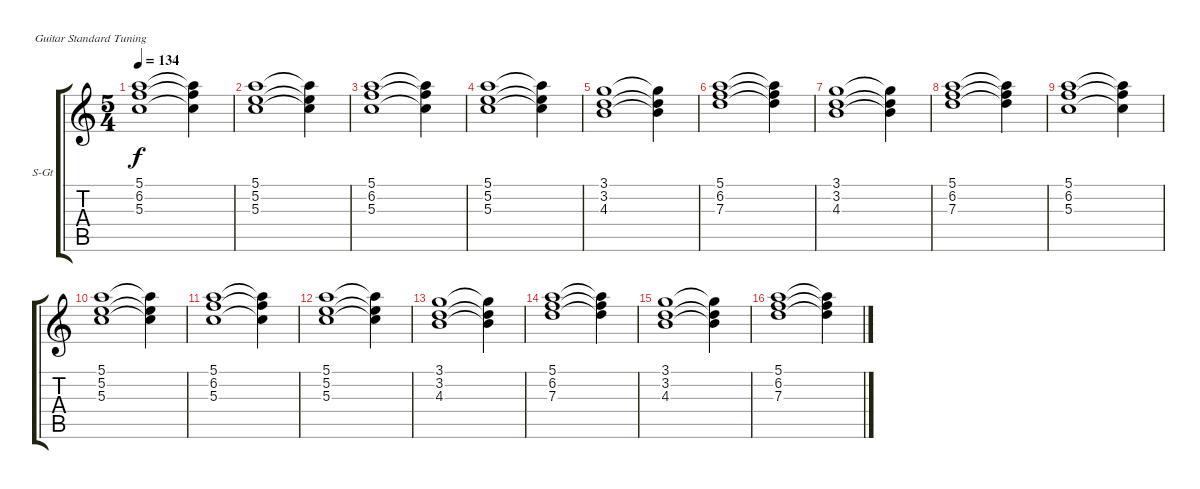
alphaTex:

\bracketExtendMode groupsimilarinstruments
\firstSystemTrackNameOrientation horizontal
\otherSystemsTrackNameOrientation horizontal
\track ("Pad" "S-Gt") {instrument stringensemble1}
\staff {score tabs}
\tuning (E4 B3 G3 D3 A2 E2)
\displaytranspose 12
\ts (5 4)
\tempo 134
\clef g2
\ks c
(5.1 6.2 5.3).1{dy f} (5.1{t} 6.2{t} 5.3{t}).4 |
(5.1 5.2 5.3).1 (5.1{t} 5.2{t} 5.3{t}).4 |
(5.1 6.2 5.3).1 (5.1{t} 6.2{t} 5.3{t}).4 |
(5.1 5.2 5.3).1 (5.1{t} 5.2{t} 5.3{t}).4 |
(3.1 3.2 4.3).1 (3.1{t} 3.2{t} 4.3{t}).4 |
(5.1 6.2 7.3).1 (5.1{t} 6.2{t} 7.3{t}).4 |
(3.1 3.2 4.3).1 (3.1{t} 3.2{t} 4.3{t}).4 |
(5.1 6.2 7.3).1 (5.1{t} 6.2{t} 7.3{t}).4 |
(5.1 6.2 5.3).1 (5.1{t} 6.2{t} 5.3{t}).4 |
(5.1 5.2 5.3).1 (5.1{t} 5.2{t} 5.3{t}).4 |
(5.1 6.2 5.3).1 (5.1{t} 6.2{t} 5.3{t}).4 |
(5.1 5.2 5.3).1 (5.1{t} 5.2{t} 5.3{t}).4 |
(3.1 3.2 4.3).1 (3.1{t} 3.2{t} 4.3{t}).4 |
(5.1 6.2 7.3).1 (5.1{t} 6.2{t} 7.3{t}).4 |
(3.1 3.2 4.3).1 (3.1{t} 3.2{t} 4.3{t}).4 |
(5.1 6.2 7.3).1 (5.1{t} 6.2{t} 7.3{t}).4
